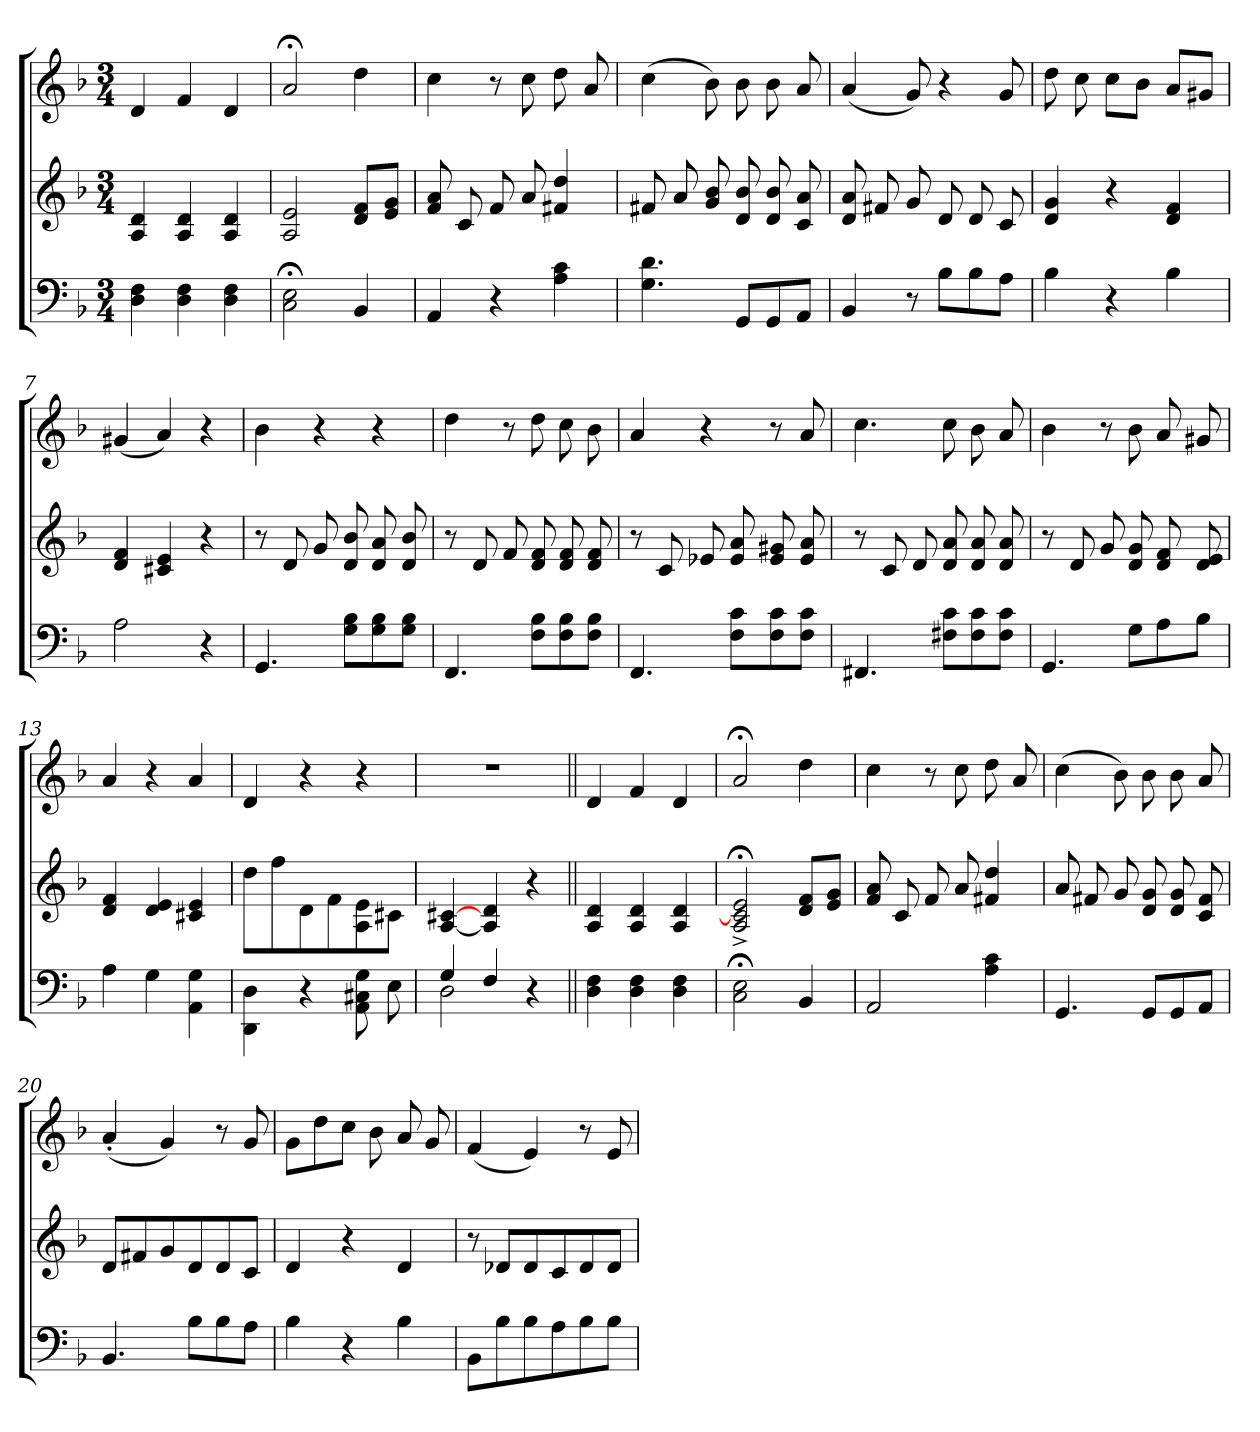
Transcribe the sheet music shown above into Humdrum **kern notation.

**kern	**kern	**kern
*part3	*part2	*part1
*staff3	*staff2	*staff1
*clefF4	*clefG2	*clefG2
*k[b-]	*k[b-]	*k[b-]
*M3/4	*M3/4	*M3/4
=1	=1	=1
4D\ 4F\	4A/ 4d/	4d/
4D\ 4F\	4A/ 4d/	4f/
4D\ 4F\	4A/ 4d/	4d/
=2	=2	=2
2C;<\ 2E;<\	2A/ 2e/	2a;</
4BB-/	8d/ 8f/L	4dd\
.	8e/ 8g/J	.
=3	=3	=3
4AA/	8f/ 8a/	4cc\
.	8c/	.
4r	8f/	8r
.	8a/	8cc\
4A\ 4c\	4f#X/ 4dd/	8dd\
.	.	8a/
=4	=4	=4
4.G\ 4.d\	8f#X/	(4cc\
.	8a/	.
.	8g/ 8b-/	8b-\)
8GG/L	8d/ 8b-/	8b-\
8GG/	8d/ 8b-/	8b-\
8AA/J	8c/ 8a/	8a/
=5	=5	=5
4BB-/	8d/ 8a/	(4a/
.	8f#X/	.
8r	8g/	8g/)
8B-\L	8d/	4r
8B-\	8d/	.
8A\J	8c/	8g/
=6	=6	=6
4B-\	4d/ 4g/	8dd\
.	.	8cc\
4r	4r	8cc\L
.	.	8b-\J
4B-\	4d/ 4f/	8a/L
.	.	8g#X/J
=7	=7	=7
2A\	4d/ 4f/	(4g#X/
.	4c#X/ 4e/	4a/)
4r	4r	4r
=8	=8	=8
4.GG/	8r	4b-\
.	8d/	.
.	8g/	4r
8G\ 8B-\L	8d/ 8b-/	.
8G\ 8B-\	8d/ 8a/	4r
8G\ 8B-\J	8d/ 8b-/	.
=9	=9	=9
4.FF/	8r	4dd\
.	8d/	.
.	8f/	8r
8F\ 8B-\L	8d/ 8f/	8dd\
8F\ 8B-\	8d/ 8f/	8cc\
8F\ 8B-\J	8d/ 8f/	8b-\
=10	=10	=10
4.FF/	8r	4a/
.	8c/	.
.	8e-X/	4r
8F\ 8c\L	8e-/ 8a/	.
8F\ 8c\	8e-/ 8g#X/	8r
8F\ 8c\J	8e-/ 8a/	8a/
=11	=11	=11
4.FF#X/	8r	4.cc\
.	8c/	.
.	8d/	.
8F#X\ 8c\L	8d/ 8a/	8cc\
8F#\ 8c\	8d/ 8a/	8b-\
8F#\ 8c\J	8d/ 8a/	8a/
=12	=12	=12
4.GG/	8r	4b-\
.	8d/	.
.	8g/	8r
8G\L	8d/ 8g/	8b-\
8A\	8d/ 8f/	8a/
8B-\J	8d/ 8e/	8g#X/
=13	=13	=13
4A\	4d/ 4f/	4a/
4G\	4d/ 4e/	4r
4AA\ 4G\	4c#X/ 4e/	4a/
=14	=14	=14
4DD\ 4D\	8dd/L	4d/
.	8ff/	.
4r	8d\	4r
.	8f\	.
8AA\ 8C#X\ 8G\	8A\ 8e\	4r
8E\	8c#X\J	.
=15	=15	=15
*^	*	*
4G/	2D\	[4A/ [4c#X/	2.r
4F/	.	4A]/ 4d/	.
4r	4ryy	4r	.
*v	*v	*	*
=16||	=16||	=16||
4D\ 4F\	4A/ 4d/	4d/
4D\ 4F\	4A/ 4d/	4f/
4D\ 4F\	4A/ 4d/	4d/
=17	=17	=17
2C;<\ 2E;<\	2A;<^/ 2c];<^/ 2e;<^/	2a;</
4BB-/	8d/ 8f/L	4dd\
.	8e/ 8g/J	.
=18	=18	=18
2AA/	8f/ 8a/	4cc\
.	8c/	.
.	8f/	8r
.	8a/	8cc\
4A\ 4c\	4f#X/ 4dd/	8dd\
.	.	8a/
=19	=19	=19
4.GG/	8a/	(4cc\
.	8f#X/	.
.	8g/	8b-\)
8GG/L	8d/ 8g/	8b-\
8GG/	8d/ 8g/	8b-\
8AA/J	8c/ 8f#/	8a/
=20	=20	=20
4.BB-/	8d/L	(4a'/
.	8f#X/	.
.	8g/	4g/)
8B-\L	8d/	.
8B-\	8d/	8r
8A\J	8c/J	8g/
=21	=21	=21
4B-\	4d/	8g\L
.	.	8dd\
4r	4r	8cc\J
.	.	8b-\
4B-\	4d/	8a/
.	.	8g/
=22	=22	=22
8BB-\L	8r	(4f/
8B-\	8d-X/L	.
8B-\	8d-/	4e/)
8A\	8c/	.
8B-\	8d-/	8r
8B-\J	8d-/J	8e/
=	=	=
*-	*-	*-
